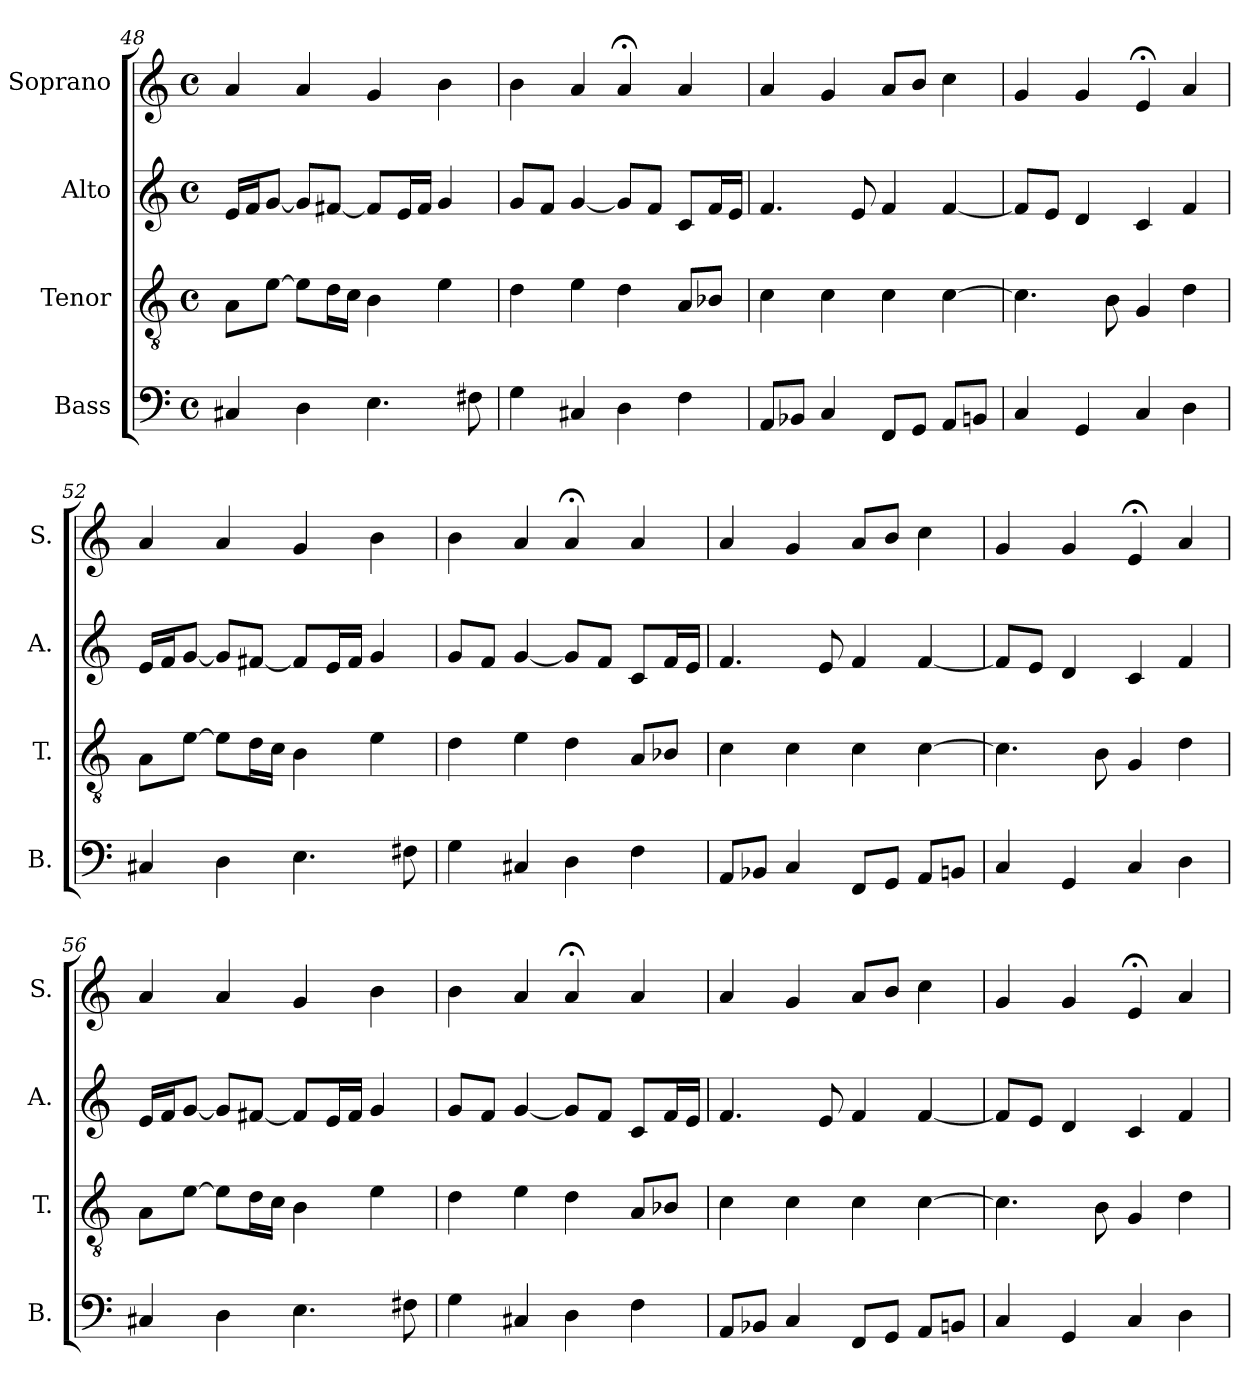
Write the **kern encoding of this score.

**kern	**kern	**kern	**kern
*part4	*part3	*part2	*part1
*staff4	*staff3	*staff2	*staff1
*I"Bass	*I"Tenor	*I"Alto	*I"Soprano
*I'B.	*I'T.	*I'A.	*I'S.
*clefF4	*clefGv2	*clefG2	*clefG2
*k[]	*k[]	*k[]	*k[]
*a:	*a:	*a:	*a:
*M4/4	*M4/4	*M4/4	*M4/4
*met(c)	*met(c)	*met(c)	*met(c)
=48	=48	=48	=48
4C#X/	8A\L	16e/LL	4a/
.	.	16f/J	.
.	[8e\J	[8g/J	.
4D\	8e\L]	8g/L]	4a/
.	16d\L	[8f#X/J	.
.	16c\JJ	.	.
4.E\	4B\	8f#/L]	4g/
.	.	16e/L	.
.	.	16f#/JJ	.
.	4e\	4g/	4b\
8F#X\	.	.	.
!!LO:PB:g=z
=49	=49	=49	=49
4G\	4d\	8g/L	4b\
.	.	8f/J	.
4C#X/	4e\	[4g/	4a/
4D\	4d\	8g/L]	4a;</
.	.	8f/J	.
4F\	8A/L	8c/L	4a/
.	8B-X/J	16f/L	.
.	.	16e/JJ	.
=50	=50	=50	=50
8AA/L	4c\	4.f/	4a/
8BB-X/J	.	.	.
4C/	4c\	.	4g/
.	.	8e/	.
8FF/L	4c\	4f/	8a/L
8GG/J	.	.	8b/J
8AA/L	[4c\	[4f/	4cc\
8BBn/J	.	.	.
=51	=51	=51	=51
4C/	4.c\]	8f/L]	4g/
.	.	8e/J	.
4GG/	.	4d/	4g/
.	8B\	.	.
4C/	4G/	4c/	4e;</
4D\	4d\	4f/	4a/
=52	=52	=52	=52
4C#X/	8A\L	16e/LL	4a/
.	.	16f/J	.
.	[8e\J	[8g/J	.
4D\	8e\L]	8g/L]	4a/
.	16d\L	[8f#X/J	.
.	16c\JJ	.	.
4.E\	4B\	8f#/L]	4g/
.	.	16e/L	.
.	.	16f#/JJ	.
.	4e\	4g/	4b\
8F#X\	.	.	.
!!LO:LB:g=z
=53	=53	=53	=53
4G\	4d\	8g/L	4b\
.	.	8f/J	.
4C#X/	4e\	[4g/	4a/
4D\	4d\	8g/L]	4a;</
.	.	8f/J	.
4F\	8A/L	8c/L	4a/
.	8B-X/J	16f/L	.
.	.	16e/JJ	.
=54	=54	=54	=54
8AA/L	4c\	4.f/	4a/
8BB-X/J	.	.	.
4C/	4c\	.	4g/
.	.	8e/	.
8FF/L	4c\	4f/	8a/L
8GG/J	.	.	8b/J
8AA/L	[4c\	[4f/	4cc\
8BBn/J	.	.	.
=55	=55	=55	=55
4C/	4.c\]	8f/L]	4g/
.	.	8e/J	.
4GG/	.	4d/	4g/
.	8B\	.	.
4C/	4G/	4c/	4e;</
4D\	4d\	4f/	4a/
=56	=56	=56	=56
4C#X/	8A\L	16e/LL	4a/
.	.	16f/J	.
.	[8e\J	[8g/J	.
4D\	8e\L]	8g/L]	4a/
.	16d\L	[8f#X/J	.
.	16c\JJ	.	.
4.E\	4B\	8f#/L]	4g/
.	.	16e/L	.
.	.	16f#/JJ	.
.	4e\	4g/	4b\
8F#X\	.	.	.
!!LO:LB:g=z
=57	=57	=57	=57
4G\	4d\	8g/L	4b\
.	.	8f/J	.
4C#X/	4e\	[4g/	4a/
4D\	4d\	8g/L]	4a;</
.	.	8f/J	.
4F\	8A/L	8c/L	4a/
.	8B-X/J	16f/L	.
.	.	16e/JJ	.
=58	=58	=58	=58
8AA/L	4c\	4.f/	4a/
8BB-X/J	.	.	.
4C/	4c\	.	4g/
.	.	8e/	.
8FF/L	4c\	4f/	8a/L
8GG/J	.	.	8b/J
8AA/L	[4c\	[4f/	4cc\
8BBn/J	.	.	.
=59	=59	=59	=59
4C/	4.c\]	8f/L]	4g/
.	.	8e/J	.
4GG/	.	4d/	4g/
.	8B\	.	.
4C/	4G/	4c/	4e;</
4D\	4d\	4f/	4a/
=	=	=	=
*-	*-	*-	*-
